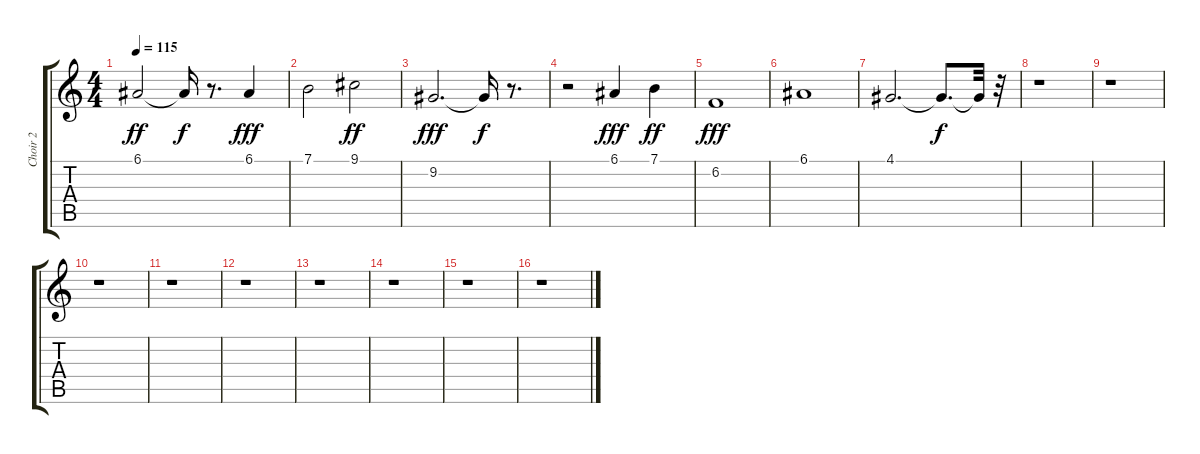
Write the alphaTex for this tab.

\track ("Choir 2" "Choir 2") {instrument choiraahs}
\staff {score tabs}
\tuning (E4 B3 G3 D3 A2 E2) {hide}
\ts (4 4)
\tempo 115
\clef g2
\ks c
6.1.2{dy ff} 6.1{t}.16{dy f} r.8{d} 6.1.4{dy fff} |
7.1.2 9.1.2{dy ff} |
9.2.2{d dy fff} 9.2{t}.16{dy f} r.8{d} |
r.2 6.1.4{dy fff} 7.1.4{dy ff} |
6.2.1{dy fff} |
6.1.1 |
4.1.2{d} 4.1{t}.8{d dy f} 4.1{t}.32 r.32 |
r.1 |
r.1 |
r.1 |
r.1 |
r.1 |
r.1 |
r.1 |
r.1 |
r.1
